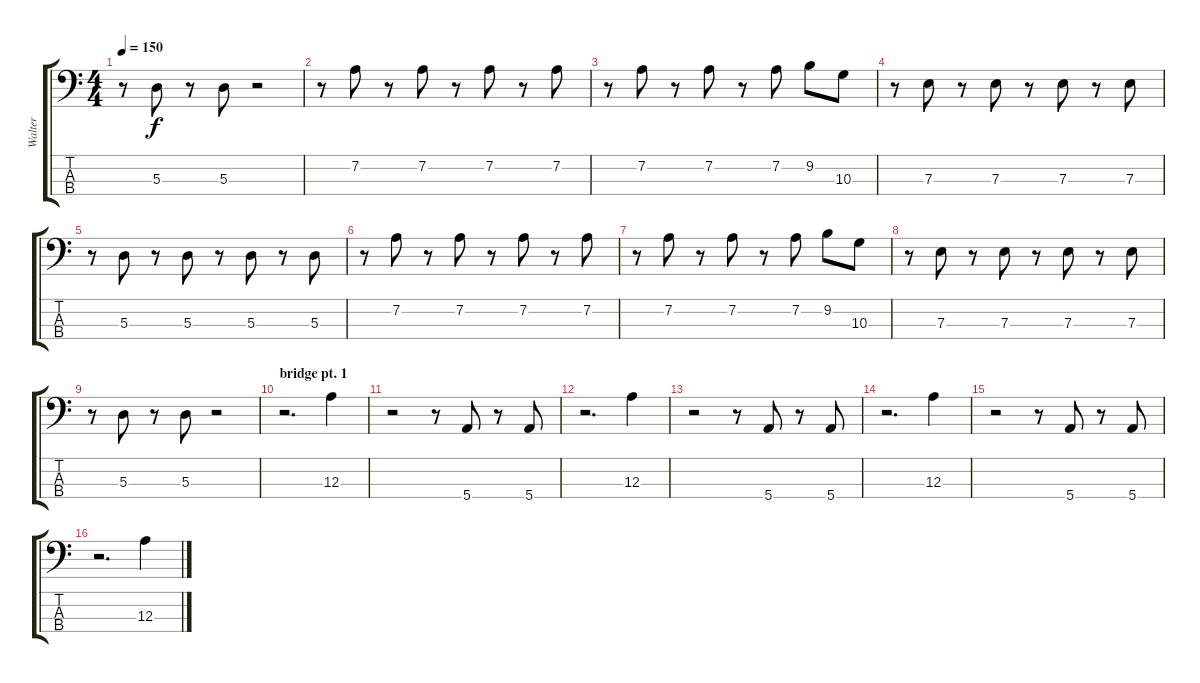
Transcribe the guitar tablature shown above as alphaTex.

\track ("Walter" "Walter") {instrument electricbasspick}
\staff {score tabs}
\tuning (G2 D2 A1 E1) {hide}
\ts (4 4)
\tempo 150
\clef f4
\ks c
r.8{dy f} 5.3.8 r.8 5.3.8 r.2 |
r.8 7.2.8 r.8 7.2.8 r.8 7.2.8 r.8 7.2.8 |
r.8 7.2.8 r.8 7.2.8 r.8 7.2.8 9.2.8 10.3.8 |
r.8 7.3.8 r.8 7.3.8 r.8 7.3.8 r.8 7.3.8 |
r.8 5.3.8 r.8 5.3.8 r.8 5.3.8 r.8 5.3.8 |
r.8 7.2.8 r.8 7.2.8 r.8 7.2.8 r.8 7.2.8 |
r.8 7.2.8 r.8 7.2.8 r.8 7.2.8 9.2.8 10.3.8 |
r.8 7.3.8 r.8 7.3.8 r.8 7.3.8 r.8 7.3.8 |
r.8 5.3.8 r.8 5.3.8 r.2 |
\section ("" "bridge pt. 1")
r.2{d} 12.3.4 |
r.2 r.8 5.4.8 r.8 5.4.8 |
r.2{d} 12.3.4 |
r.2 r.8 5.4.8 r.8 5.4.8 |
r.2{d} 12.3.4 |
r.2 r.8 5.4.8 r.8 5.4.8 |
r.2{d} 12.3.4
